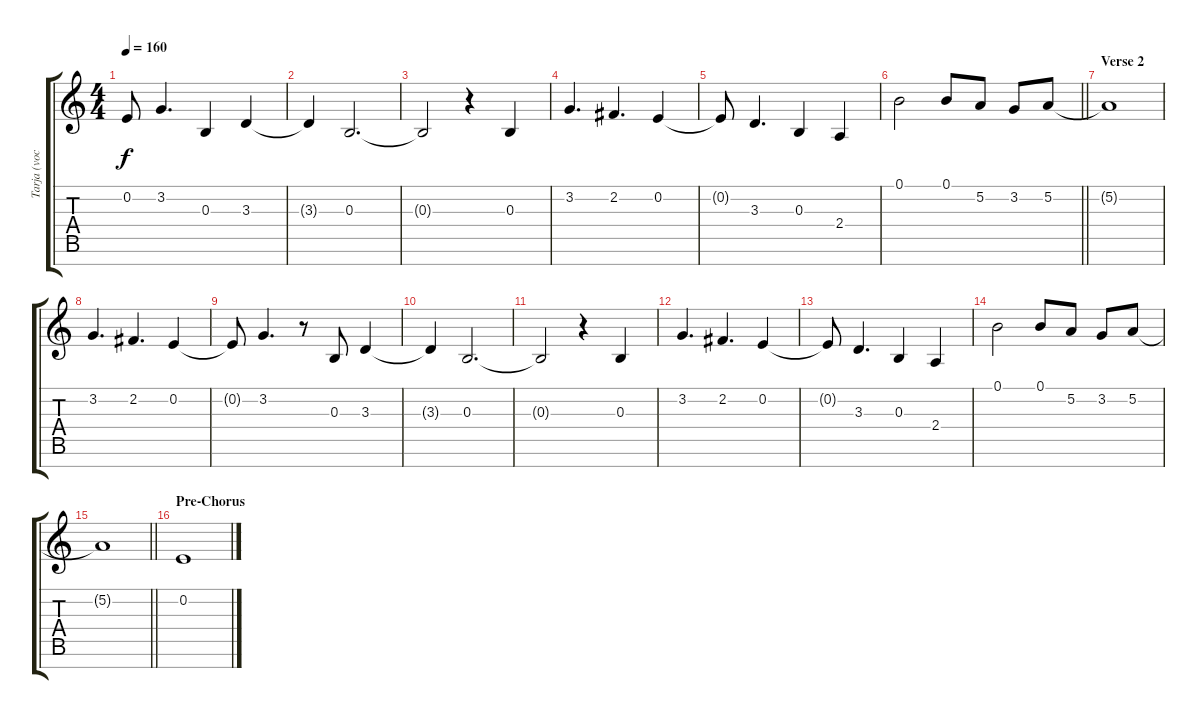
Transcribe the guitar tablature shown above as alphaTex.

\track ("Tarja (vocals)" "Tarja (voc") {instrument lead6voice}
\staff {score tabs}
\tuning (B4 E4 B3 G3 D3 A2 E2) {hide}
\ts (4 4)
\tempo 160
\clef g2
\ks c
0.2{t}.8{dy f} 3.2.4{d} 0.3.4 3.3.4 |
3.3{t}.4 0.3.2{d} |
0.3{t}.2 r.4 0.3.4 |
3.2.4{d} 2.2.4{d} 0.2.4 |
0.2{t}.8 3.3.4{d} 0.3.4 2.4.4 |
\barLineRight lightlight
0.1.2 0.1.8 5.2.8 3.2.8 5.2.8 |
\section ("" "Verse 2")
5.2{t}.1 |
3.2.4{d} 2.2.4{d} 0.2.4 |
0.2{t}.8 3.2.4{d} r.8 0.3.8 3.3.4 |
3.3{t}.4 0.3.2{d} |
0.3{t}.2 r.4 0.3.4 |
3.2.4{d} 2.2.4{d} 0.2.4 |
0.2{t}.8 3.3.4{d} 0.3.4 2.4.4 |
0.1.2 0.1.8 5.2.8 3.2.8 5.2.8 |
\barLineRight lightlight
5.2{t}.1 |
\section ("" "Pre-Chorus")
0.2.1
